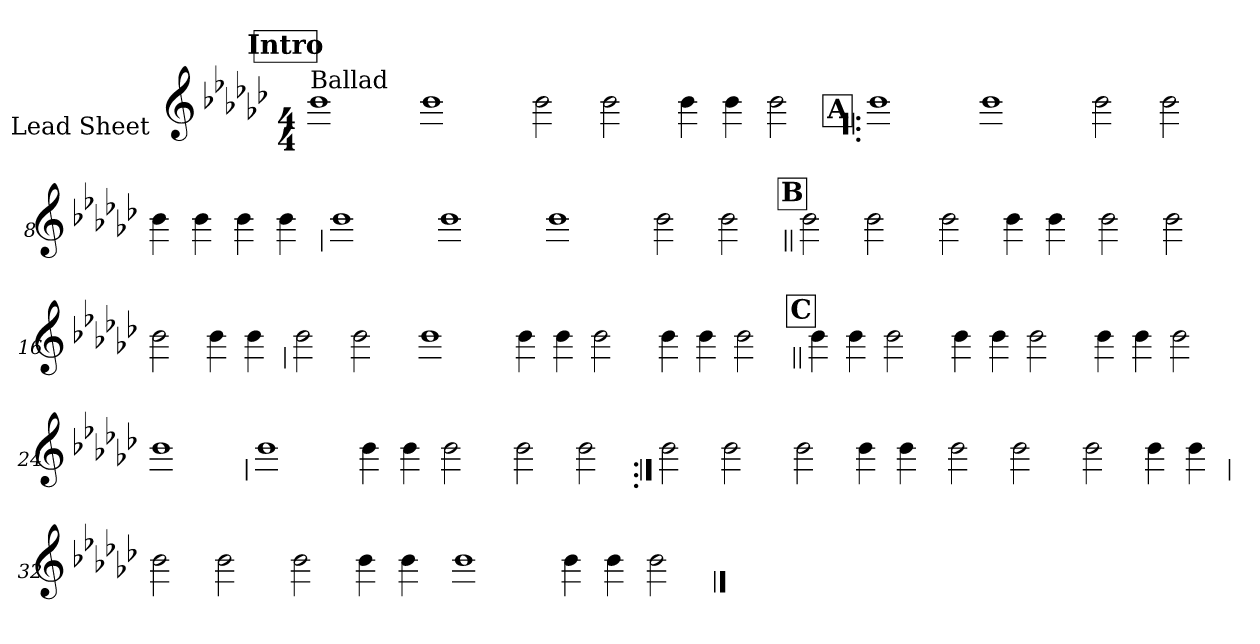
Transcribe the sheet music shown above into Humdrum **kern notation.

**kern
*part1
*staff1
*I"Lead Sheet
*stria0
*clefG2
*k[b-e-a-d-g-c-]
*G-:
*M4/4
*MM75
!!LO:REH:place=s1:a:t=Intro
=1||
!LO:TX:a:t=Ballad
1b-
=2-
1b-
=3-
2b-
2b-
=4-
4b-
4b-
2b-
!!LO:LB:g=z
!!LO:REH:place=s1:a:t=A
=5!|:
1b-
=6-
1b-
=7-
2b-
2b-
=8-
4b-
4b-
4b-
4b-
!!LO:LB:g=z
=9
1b-
=10-
1b-
=11-
1b-
=12-
2b-
2b-
!!LO:LB:g=z
!!LO:REH:place=s1:a:t=B
=13||
2b-
2b-
=14-
2b-
4b-
4b-
=15-
2b-
2b-
=16-
2b-
4b-
4b-
!!LO:LB:g=z
=17
2b-
2b-
=18-
1b-
=19-
4b-
4b-
2b-
=20-
4b-
4b-
2b-
!!LO:LB:g=z
!!LO:REH:place=s1:a:t=C
=21||
4b-
4b-
2b-
=22-
4b-
4b-
2b-
=23-
4b-
4b-
2b-
=24-
1b-
!!LO:LB:g=z
=25
1b-
=26-
4b-
4b-
2b-
=27-
2b-
2b-
!!LO:LB:g=z
=28:|!
2b-
2b-
=29-
2b-
4b-
4b-
=30-
2b-
2b-
=31-
2b-
4b-
4b-
!!LO:LB:g=z
=32
2b-
2b-
=33-
2b-
4b-
4b-
=34-
1b-
=35-
4b-
4b-
2b-
==
*-
